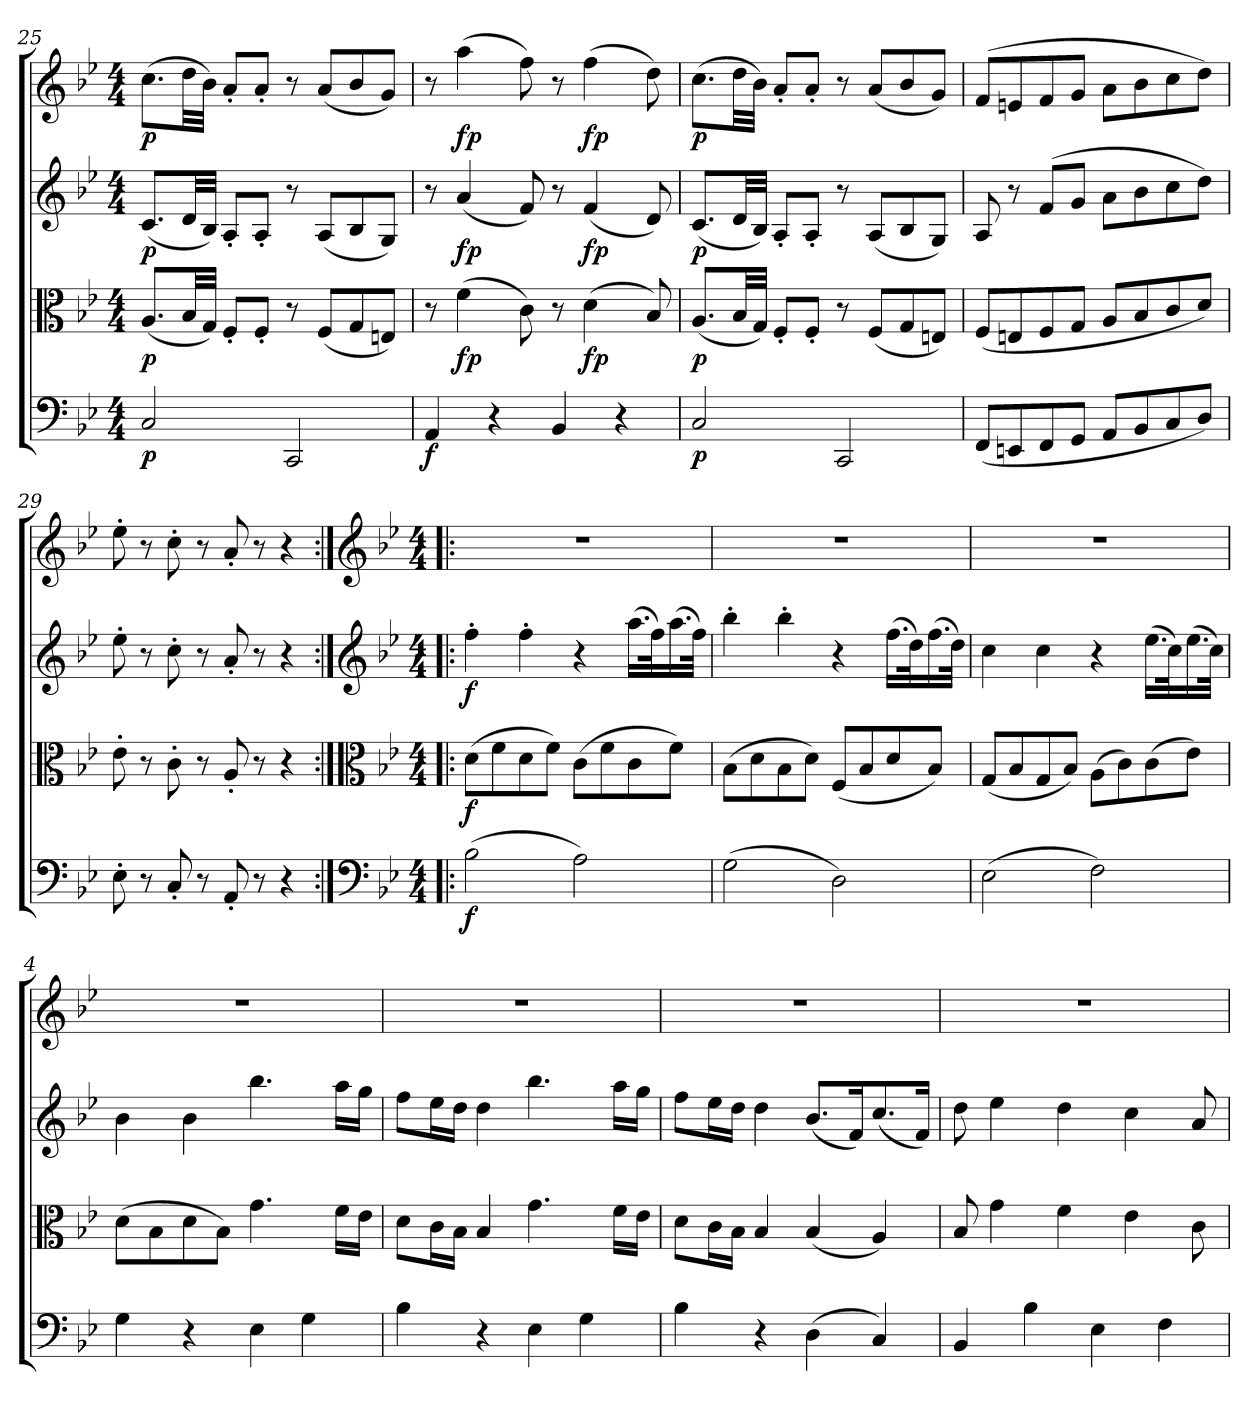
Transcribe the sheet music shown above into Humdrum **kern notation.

**kern	**dynam	**kern	**dynam	**kern	**dynam	**kern	**dynam
*part4	*part4	*part3	*part3	*part2	*part2	*part1	*part1
*staff4	*staff4	*staff3	*staff3	*staff2	*staff2	*staff1	*staff1
*clefF4	*	*clefC3	*	*clefG2	*	*clefG2	*
*k[b-e-]	*	*k[b-e-]	*	*k[b-e-]	*	*k[b-e-]	*
*B-:	*	*B-:	*	*B-:	*	*B-:	*
*M4/4	*	*M4/4	*	*M4/4	*	*M4/4	*
=25	=25	=25	=25	=25	=25	=25	=25
2C/	p	(8.A/L	p	(8.c/L	p	(8.cc\L	p
.	.	32B-/LL	.	32d/LL	.	32dd\LL	.
.	.	32G/JJJ)	.	32B-/JJJ)	.	32b-\JJJ)	.
.	.	8F'/L	.	8A'/L	.	8a'/L	.
.	.	8F'/J	.	8A'/J	.	8a'/J	.
2CC/	.	8r	.	8r	.	8r	.
.	.	(8F/L	.	(8A/L	.	(8a/L	.
.	.	8G/	.	8B-/	.	8b-/	.
.	.	8En/J)	.	8G/J)	.	8g/J)	.
=26	=26	=26	=26	=26	=26	=26	=26
4AA/	f	8r	.	8r	.	8r	.
.	.	(4f\	fp	(4a/	fp	(4aa\	fp
4r	.	.	.	.	.	.	.
.	.	8c\)	.	8f/)	.	8ff\)	.
4BB-/	.	8r	.	8r	.	8r	.
.	.	(4d\	fp	(4f/	fp	(4ff\	fp
4r	.	.	.	.	.	.	.
.	.	8B-/)	.	8d/)	.	8dd\)	.
=27	=27	=27	=27	=27	=27	=27	=27
2C/	p	(8.A/L	p	(8.c/L	p	(8.cc\L	p
.	.	32B-/LL	.	32d/LL	.	32dd\LL	.
.	.	32G/JJJ)	.	32B-/JJJ)	.	32b-\JJJ)	.
.	.	8F'/L	.	8A'/L	.	8a'/L	.
.	.	8F'/J	.	8A'/J	.	8a'/J	.
2CC/	.	8r	.	8r	.	8r	.
.	.	(8F/L	.	(8A/L	.	(8a/L	.
.	.	8G/	.	8B-/	.	8b-/	.
.	.	8En/J)	.	8G/J)	.	8g/J)	.
=28	=28	=28	=28	=28	=28	=28	=28
(8FF/L	.	(8F/L	.	8A/	.	(8f/L	.
8EEn/	.	8En/	.	8r	.	8en/	.
8FF/	.	8F/	.	(8f/L	.	8f/	.
8GG/J	.	8G/J	.	8g/J	.	8g/J	.
8AA/L	.	8A/L	.	8a\L	.	8a\L	.
8BB-/	.	8B-/	.	8b-\	.	8b-\	.
8C/	.	8c/	.	8cc\	.	8cc\	.
8D/J)	.	8d/J)	.	8dd\J)	.	8dd\J)	.
=29	=29	=29	=29	=29	=29	=29	=29
8E-'\	.	8e-'\	.	8ee-'\	.	8ee-'\	.
8r	.	8r	.	8r	.	8r	.
8C'/	.	8c'\	.	8cc'\	.	8cc'\	.
8r	.	8r	.	8r	.	8r	.
8AA'/	.	8A'/	.	8a'/	.	8a'/	.
8r	.	8r	.	8r	.	8r	.
4r	.	4r	.	4r	.	4r	.
=30:|!|:	=30:|!|:	=30:|!|:	=30:|!|:	=30:|!|:	=30:|!|:	=30:|!|:	=30:|!|:
*clefF4	*	*clefC3	*	*clefG2	*	*clefG2	*
*k[b-e-]	*	*k[b-e-]	*	*k[b-e-]	*	*k[b-e-]	*
*B-:	*	*B-:	*	*B-:	*	*B-:	*
*M4/4	*	*M4/4	*	*M4/4	*	*M4/4	*
(2B-\	f	(8d\L	f	4ff'\	f	1r	.
.	.	8f\	.	.	.	.	.
.	.	8d\	.	4ff'\	.	.	.
.	.	8f\J)	.	.	.	.	.
2A\)	.	(8c\L	.	4r	.	.	.
.	.	8f\	.	.	.	.	.
.	.	8c\	.	(16.aa\LL	.	.	.
.	.	.	.	32ff\K)	.	.	.
.	.	8f\J)	.	(16.aa\	.	.	.
.	.	.	.	32ff\JJk)	.	.	.
=2	=2	=2	=2	=2	=2	=2	=2
(2G\	.	(8B-\L	.	4bb-'\	.	1r	.
.	.	8d\	.	.	.	.	.
.	.	8B-\	.	4bb-'\	.	.	.
.	.	8d\J)	.	.	.	.	.
2D\)	.	(8F/L	.	4r	.	.	.
.	.	8B-/	.	.	.	.	.
.	.	8d/	.	(16.ff\LL	.	.	.
.	.	.	.	32dd\K)	.	.	.
.	.	8B-/J)	.	(16.ff\	.	.	.
.	.	.	.	32dd\JJk)	.	.	.
=3	=3	=3	=3	=3	=3	=3	=3
(2E-\	.	(8G/L	.	4cc\	.	1r	.
.	.	8B-/	.	.	.	.	.
.	.	8G/	.	4cc\	.	.	.
.	.	8B-/J)	.	.	.	.	.
2F\)	.	(8A\L	.	4r	.	.	.
.	.	8c\)	.	.	.	.	.
.	.	(8c\	.	(16.ee-\LL	.	.	.
.	.	.	.	32cc\K)	.	.	.
.	.	8e-\J)	.	(16.ee-\	.	.	.
.	.	.	.	32cc\JJk)	.	.	.
=4	=4	=4	=4	=4	=4	=4	=4
4G\	.	(8d\L	.	4b-\	.	1r	.
.	.	8B-\	.	.	.	.	.
4r	.	8d\	.	4b-\	.	.	.
.	.	8B-\J)	.	.	.	.	.
4E-\	.	4.g\	.	4.bb-\	.	.	.
4G\	.	.	.	.	.	.	.
.	.	16f\LL	.	16aa\LL	.	.	.
.	.	16e-\JJ	.	16gg\JJ	.	.	.
=5	=5	=5	=5	=5	=5	=5	=5
4B-\	.	8d\L	.	8ff\L	.	1r	.
.	.	16c\L	.	16ee-\L	.	.	.
.	.	16B-\JJ	.	16dd\JJ	.	.	.
4r	.	4B-/	.	4dd\	.	.	.
4E-\	.	4.g\	.	4.bb-\	.	.	.
4G\	.	.	.	.	.	.	.
.	.	16f\LL	.	16aa\LL	.	.	.
.	.	16e-\JJ	.	16gg\JJ	.	.	.
=6	=6	=6	=6	=6	=6	=6	=6
4B-\	.	8d\L	.	8ff\L	.	1r	.
.	.	16c\L	.	16ee-\L	.	.	.
.	.	16B-\JJ	.	16dd\JJ	.	.	.
4r	.	4B-/	.	4dd\	.	.	.
(4D\	.	(4B-/	.	(8.b-/L	.	.	.
.	.	.	.	16f/K)	.	.	.
4C/)	.	4A/)	.	(8.cc/	.	.	.
.	.	.	.	16f/Jk)	.	.	.
=7	=7	=7	=7	=7	=7	=7	=7
4BB-/	.	8B-/	.	8dd\	.	1r	.
.	.	4g\	.	4ee-\	.	.	.
4B-\	.	.	.	.	.	.	.
.	.	4f\	.	4dd\	.	.	.
4E-\	.	.	.	.	.	.	.
.	.	4e-\	.	4cc\	.	.	.
4F\	.	.	.	.	.	.	.
.	.	8c\	.	8a/	.	.	.
=	=	=	=	=	=	=	=
*-	*-	*-	*-	*-	*-	*-	*-
